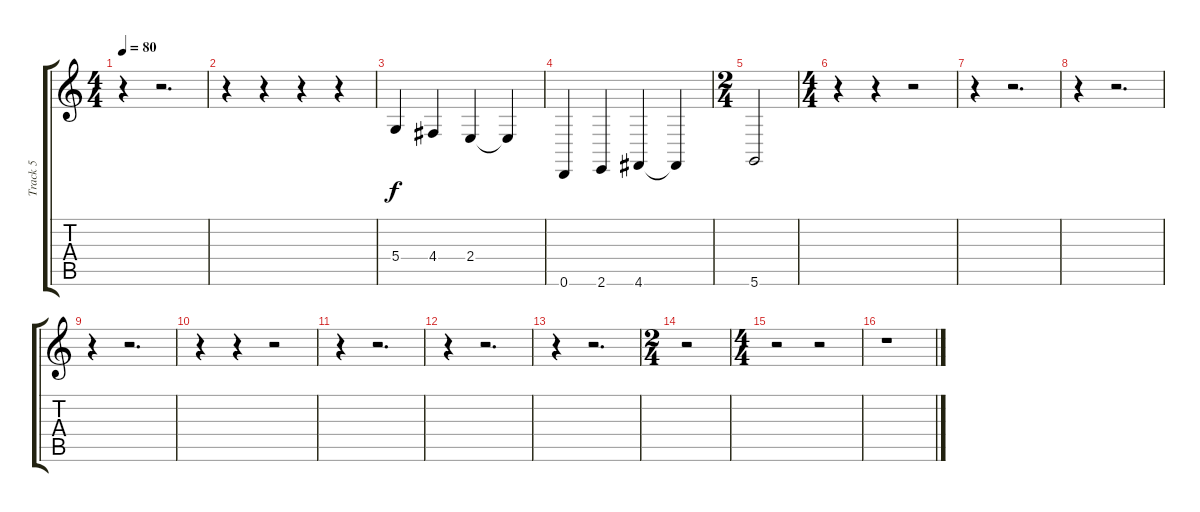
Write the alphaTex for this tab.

\track ("Track 5" "Track 5") {instrument viola}
\staff {score tabs}
\tuning (E4 B3 G3 D3 A2 D2) {hide}
\ts (4 4)
\tempo 80
\clef g2
\ks c
r.4{dy f} r.2{d} |
r.4 r.4 r.4 r.4 |
5.4.4 4.4.4 2.4.4 2.4{t}.4 |
0.6.4 2.6.4 4.6.4 4.6{t}.4 |
\ts (2 4)
5.6.2 |
\ts (4 4)
r.4 r.4 r.2 |
r.4 r.2{d} |
r.4 r.2{d} |
r.4 r.2{d} |
r.4 r.4 r.2 |
r.4 r.2{d} |
r.4 r.2{d} |
r.4 r.2{d} |
\ts (2 4)
r.2 |
\ts (4 4)
r.2 r.2 |
r.1
